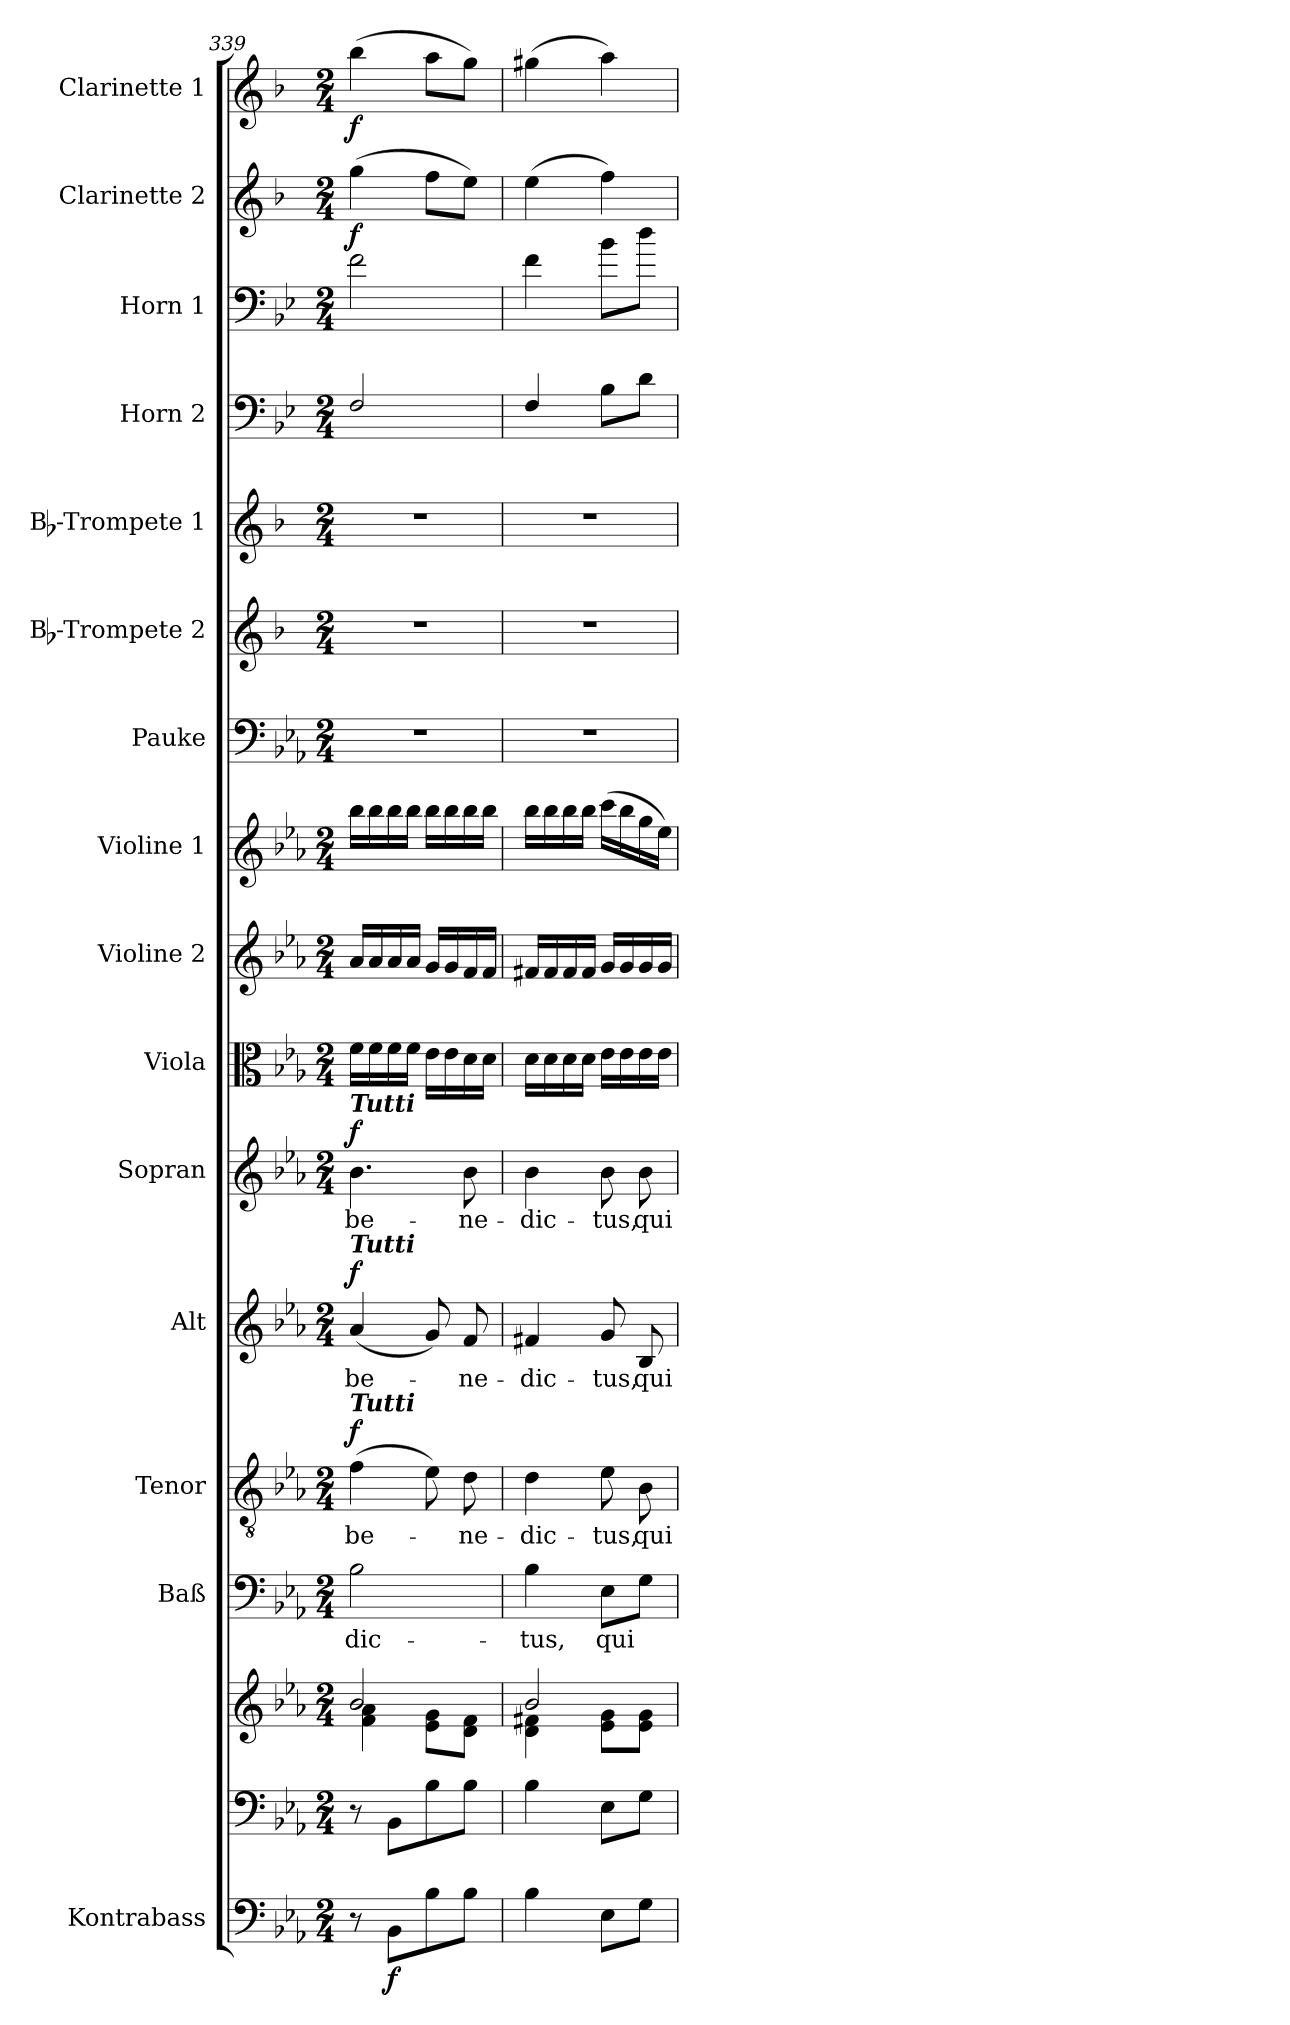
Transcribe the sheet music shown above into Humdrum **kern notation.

**kern	**dynam	**kern	**kern	**kern	**text	**kern	**text	**dynam	**kern	**text	**dynam	**kern	**text	**dynam	**kern	**kern	**kern	**kern	**kern	**kern	**kern	**kern	**kern	**dynam	**kern	**dynam
*part16	*part16	*part15	*part15	*part14	*part14	*part13	*part13	*part13	*part12	*part12	*part12	*part11	*part11	*part11	*part10	*part9	*part8	*part7	*part6	*part5	*part4	*part3	*part2	*part2	*part1	*part1
*staff17	*staff17	*staff16	*staff15	*staff14	*staff14	*staff13	*staff13	*staff13	*staff12	*staff12	*staff12	*staff11	*staff11	*staff11	*staff10	*staff9	*staff8	*staff7	*staff6	*staff5	*staff4	*staff3	*staff2	*staff2	*staff1	*staff1
*I"Kontrabass	*	*	*	*I"Baß	*	*I"Tenor	*	*	*I"Alt	*	*	*I"Sopran	*	*	*I"Viola	*I"Violine 2	*I"Violine 1	*I"Pauke	*I"Bb-Trompete 2	*I"Bb-Trompete 1	*I"Horn 2	*I"Horn 1	*I"Clarinette 2	*	*I"Clarinette 1	*
*I'Kb.	*	*	*	*I'Baß	*	*I'Ten	*	*	*I'Alt	*	*	*I'Sop	*	*	*I'Vla.	*I'Vln. 2	*I'Vln. 1	*I'Pk.	*I'Bb Trp. 2	*I'Bb Trp. 1	*I'Hrn. 2	*I'Hrn. 1	*I'Cl. 2	*	*I'Cl. 1	*
*clefF4	*	*clefF4	*clefG2	*clefF4	*	*clefGv2	*	*	*clefG2	*	*	*clefG2	*	*	*clefC3	*clefG2	*clefG2	*clefF4	*clefG2	*clefG2	*clefF4	*clefF4	*clefG2	*	*clefG2	*
*ITrd7c12	*	*	*	*	*	*	*	*	*	*	*	*	*	*	*	*	*	*	*ITrd1c2	*ITrd1c2	*ITrd4c7	*ITrd4c7	*ITrd1c2	*	*ITrd1c2	*
*k[b-e-a-]	*	*k[b-e-a-]	*k[b-e-a-]	*k[b-e-a-]	*	*k[b-e-a-]	*	*	*k[b-e-a-]	*	*	*k[b-e-a-]	*	*	*k[b-e-a-]	*k[b-e-a-]	*k[b-e-a-]	*k[b-e-a-]	*k[b-e-a-]	*k[b-e-a-]	*k[b-e-a-]	*k[b-e-a-]	*k[b-e-a-]	*	*k[b-e-a-]	*
*E-:	*	*E-:	*E-:	*E-:	*	*E-:	*	*	*E-:	*	*	*E-:	*	*	*E-:	*E-:	*E-:	*E-:	*E-:	*E-:	*E-:	*E-:	*E-:	*	*E-:	*
*M2/4	*	*M2/4	*M2/4	*M2/4	*	*M2/4	*	*	*M2/4	*	*	*M2/4	*	*	*M2/4	*M2/4	*M2/4	*M2/4	*M2/4	*M2/4	*M2/4	*M2/4	*M2/4	*	*M2/4	*
=339	=339	=339	=339	=339	=339	=339	=339	=339	=339	=339	=339	=339	=339	=339	=339	=339	=339	=339	=339	=339	=339	=339	=339	=339	=339	=339
*	*	*	*^	*	*	*	*	*	*	*	*	*	*	*	*	*	*	*	*	*	*	*	*	*	*	*
!	!	!	!	!	!	!	!	!	!	!	!	!	!LO:TX:a:Bi:t=Tutti	!	!	!	!	!	!	!	!	!	!	!	!	!	!
!	!	!	!	!	!	!	!	!	!	!LO:TX:a:Bi:t=Tutti	!	!	!	!	!	!	!	!	!	!	!	!	!	!	!	!	!
!	!	!	!	!	!	!	!LO:TX:a:Bi:t=Tutti	!	!	!	!	!	!	!	!	!	!	!	!	!	!	!	!	!	!	!	!
!	!	!	!	!	!	!LO:LY:b	!	!LO:LY:b	!LO:DY:a	!	!LO:LY:b	!LO:DY:a	!	!LO:LY:b	!LO:DY:a	!	!	!	!	!	!	!	!	!	!LO:DY:b	!	!LO:DY:b
8r	.	8r	2b-/	4f\ 4a-\	2B-\	-dic-	(>4f\	be-	f	(<4a-/	be-	f	4.b-\	be-	f	16f\LL	16a-/LL	16bb-\LL	2r	2r	2r	2BB-/	2B-\	(>4ff\	f	(>4aa-\	f
.	.	.	.	.	.	.	.	.	.	.	.	.	.	.	.	16f\	16a-/	16bb-\	.	.	.	.	.	.	.	.	.
!	!LO:DY:b	!	!	!	!	!	!	!	!	!	!	!	!	!	!	!	!	!	!	!	!	!	!	!	!	!	!
8BBB-\L	f	8BB-\L	.	.	.	.	.	.	.	.	.	.	.	.	.	16f\	16a-/	16bb-\	.	.	.	.	.	.	.	.	.
.	.	.	.	.	.	.	.	.	.	.	.	.	.	.	.	16f\JJ	16a-/JJ	16bb-\JJ	.	.	.	.	.	.	.	.	.
8BB-\	.	8B-\	.	8e-\ 8g\L	.	.	8e-\)	.	.	8g/)	.	.	.	.	.	16e-\LL	16g/LL	16bb-\LL	.	.	.	.	.	8ee-\L	.	8gg\L	.
.	.	.	.	.	.	.	.	.	.	.	.	.	.	.	.	16e-\	16g/	16bb-\	.	.	.	.	.	.	.	.	.
!	!	!	!	!	!	!	!	!LO:LY:b	!	!	!LO:LY:b	!	!	!LO:LY:b	!	!	!	!	!	!	!	!	!	!	!	!	!
8BB-\J	.	8B-\J	.	8d\ 8f\J	.	.	8d\	-ne-	.	8f/	-ne-	.	8b-\	-ne-	.	16d\	16f/	16bb-\	.	.	.	.	.	8dd\J)	.	8ff\J)	.
.	.	.	.	.	.	.	.	.	.	.	.	.	.	.	.	16d\JJ	16f/JJ	16bb-\JJ	.	.	.	.	.	.	.	.	.
=340	=340	=340	=340	=340	=340	=340	=340	=340	=340	=340	=340	=340	=340	=340	=340	=340	=340	=340	=340	=340	=340	=340	=340	=340	=340	=340	=340
!	!	!	!	!	!	!LO:LY:b	!	!LO:LY:b	!	!	!LO:LY:b	!	!	!LO:LY:b	!	!	!	!	!	!	!	!	!	!	!	!	!
4BB-\	.	4B-\	2b-/	4d\ 4f#X\	4B-\	-tus,	4d\	-dic-	.	4f#X/	-dic-	.	4b-\	-dic-	.	16d\LL	16f#X/LL	16bb-\LL	2r	2r	2r	4BB-/	4B-\	(>4dd\	.	(>4ff#X\	.
.	.	.	.	.	.	.	.	.	.	.	.	.	.	.	.	16d\	16f#/	16bb-\	.	.	.	.	.	.	.	.	.
.	.	.	.	.	.	.	.	.	.	.	.	.	.	.	.	16d\	16f#/	16bb-\	.	.	.	.	.	.	.	.	.
.	.	.	.	.	.	.	.	.	.	.	.	.	.	.	.	16d\JJ	16f#/JJ	16bb-\JJ	.	.	.	.	.	.	.	.	.
!	!	!	!	!	!	!LO:LY:b	!	!LO:LY:b	!	!	!LO:LY:b	!	!	!LO:LY:b	!	!	!	!	!	!	!	!	!	!	!	!	!
8EE-\L	.	8E-\L	.	8e-\ 8g\L	8E-\L	qui	8e-\	-tus,	.	8g/	-tus,	.	8b-\	-tus,	.	16e-\LL	16g/LL	(>16ccc\LL	.	.	.	8E-\L	8e-\L	4ee-\)	.	4gg\)	.
.	.	.	.	.	.	.	.	.	.	.	.	.	.	.	.	16e-\	16g/	16bb-\	.	.	.	.	.	.	.	.	.
!	!	!	!	!	!	!	!	!LO:LY:b	!	!	!LO:LY:b	!	!	!LO:LY:b	!	!	!	!	!	!	!	!	!	!	!	!	!
8GG\J	.	8G\J	.	8e-\ 8g\J	8G\J	.	8B-\	qui	.	8B-/	qui	.	8b-\	qui	.	16e-\	16g/	16gg\	.	.	.	8G\J	8g\J	.	.	.	.
.	.	.	.	.	.	.	.	.	.	.	.	.	.	.	.	16e-\JJ	16g/JJ	16ee-\JJ)	.	.	.	.	.	.	.	.	.
*	*	*	*v	*v	*	*	*	*	*	*	*	*	*	*	*	*	*	*	*	*	*	*	*	*	*	*	*
=	=	=	=	=	=	=	=	=	=	=	=	=	=	=	=	=	=	=	=	=	=	=	=	=	=	=
*-	*-	*-	*-	*-	*-	*-	*-	*-	*-	*-	*-	*-	*-	*-	*-	*-	*-	*-	*-	*-	*-	*-	*-	*-	*-	*-
